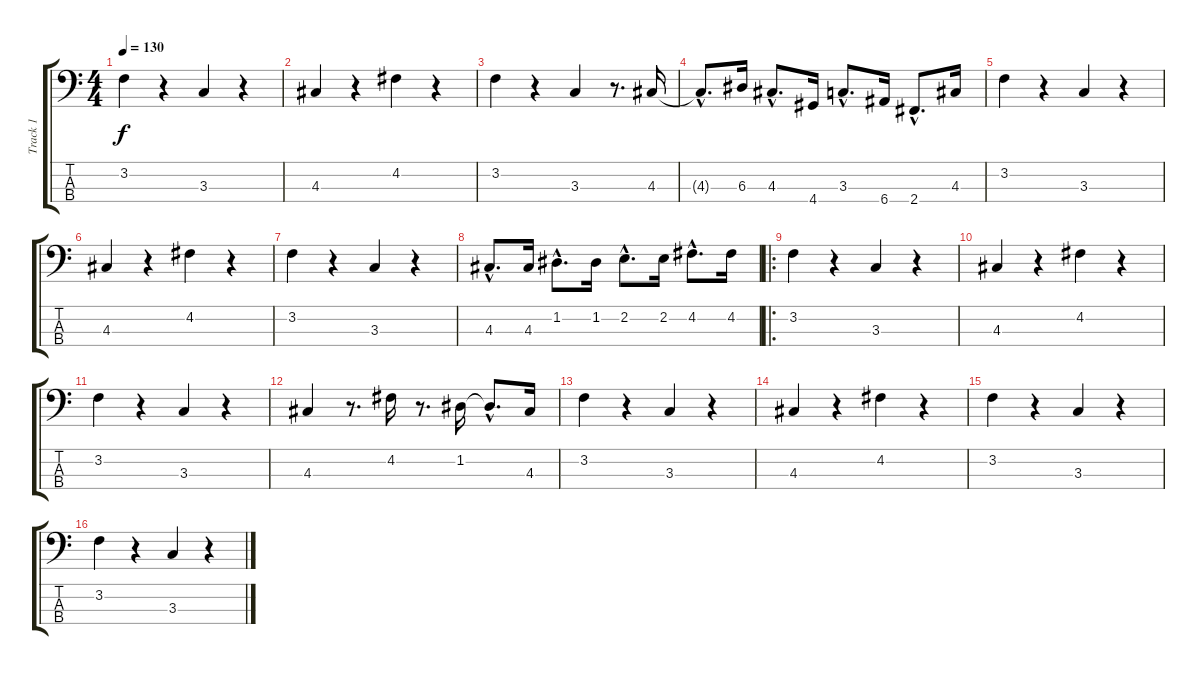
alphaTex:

\track ("Track 1" "Track 1") {instrument electricbassfinger}
\staff {score tabs}
\tuning (G2 D2 A1 E1) {hide}
\ts (4 4)
\tempo 130
\clef f4
\ks c
3.2.4{dy f instrument electricbassfinger} r.4 3.3.4 r.4 |
4.3.4 r.4 4.2.4 r.4 |
3.2.4 r.4 3.3.4 r.8{d} 4.3.16 |
4.3{hac t}.8{d} 6.3.16 4.3{hac}.8{d} 4.4.16 3.3{hac}.8{d} 6.4.16 2.4{hac}.8{d} 4.3.16 |
3.2.4 r.4 3.3.4 r.4 |
4.3.4 r.4 4.2.4 r.4 |
3.2.4 r.4 3.3.4 r.4 |
4.3{hac}.8{d} 4.3.16 1.2{hac}.8{d} 1.2.16 2.2{hac}.8{d} 2.2.16 4.2{hac}.8{d} 4.2.16 |
\ro
3.2.4 r.4 3.3.4 r.4 |
4.3.4 r.4 4.2.4 r.4 |
3.2.4 r.4 3.3.4 r.4 |
4.3.4 r.8{d} 4.2.16 r.8{d} 1.2.16 1.2{hac t}.8{d} 4.3.16 |
3.2.4 r.4 3.3.4 r.4 |
4.3.4 r.4 4.2.4 r.4 |
3.2.4 r.4 3.3.4 r.4 |
3.2.4 r.4 3.3.4 r.4
